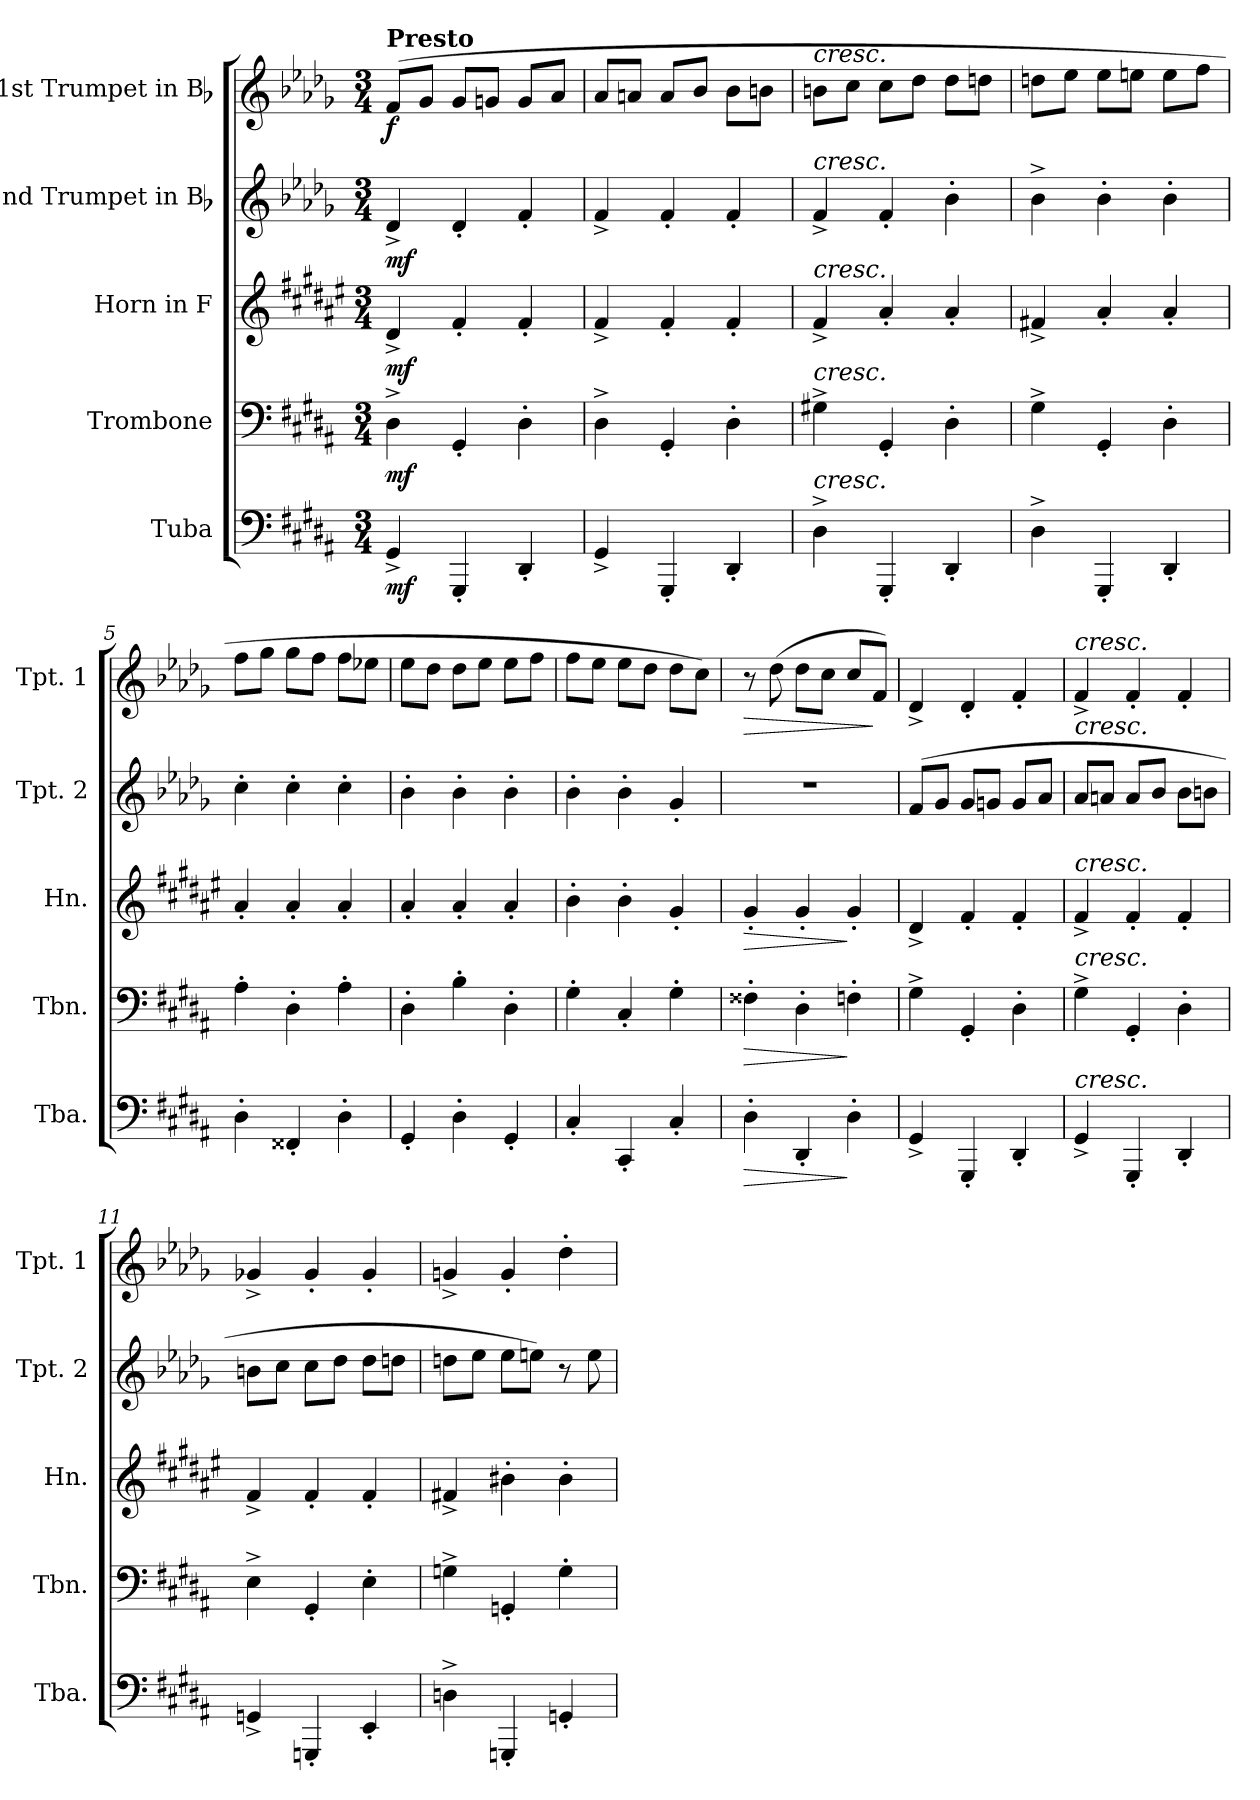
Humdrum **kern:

**kern	**dynam	**kern	**dynam	**kern	**dynam	**kern	**dynam	**kern	**dynam
*part5	*part5	*part4	*part4	*part3	*part3	*part2	*part2	*part1	*part1
*staff5	*staff5	*staff4	*staff4	*staff3	*staff3	*staff2	*staff2	*staff1	*staff1
*I"Tuba	*	*I"Trombone	*	*I"Horn in F	*	*I"2nd Trumpet in Bb	*	*I"1st Trumpet in Bb	*
*I'Tba.	*	*I'Tbn.	*	*I'Hn.	*	*I'Tpt. 2	*	*I'Tpt. 1	*
*clefF4	*	*clefF4	*	*clefG2	*	*clefG2	*	*clefG2	*
*	*	*	*	*ITrd4c7	*	*ITrd1c2	*	*ITrd1c2	*
*k[f#c#g#d#a#]	*	*k[f#c#g#d#a#]	*	*k[f#c#g#d#a#]	*	*k[b-e-a-d-g-c-f-]	*	*k[b-e-a-d-g-c-f-]	*
*B:	*	*B:	*	*B:	*	*C-:	*	*C-:	*
*M3/4	*	*M3/4	*	*M3/4	*	*M3/4	*	*M3/4	*
*MM160	*	*MM160	*	*MM160	*	*MM160	*	*MM160	*
=1	=1	=1	=1	=1	=1	=1	=1	=1	=1
!	!	!	!	!	!	!	!	!LO:TX:a:B:t=Presto	!
!	!LO:DY:b	!	!LO:DY:b	!	!LO:DY:b	!	!LO:DY:b	!	!LO:DY:b
4GG#^/	mf	4D#^\	mf	4G#^/	mf	4c-^/	mf	(>8e-/L	f
.	.	.	.	.	.	.	.	8f-/J	.
4GGG#'/	.	4GG#'/	.	4B'/	.	4c-'/	.	8f-/L	.
.	.	.	.	.	.	.	.	8fn/J	.
4DD#'/	.	4D#'\	.	4B'/	.	4e-'/	.	8f/L	.
.	.	.	.	.	.	.	.	8g-/J	.
=2	=2	=2	=2	=2	=2	=2	=2	=2	=2
4GG#^/	.	4D#^\	.	4B^/	.	4e-^/	.	8g-/L	.
.	.	.	.	.	.	.	.	8gn/J	.
4GGG#'/	.	4GG#'/	.	4B'/	.	4e-'/	.	8g/L	.
.	.	.	.	.	.	.	.	8a-/J	.
4DD#'/	.	4D#'\	.	4B'/	.	4e-'/	.	8a-\L	.
.	.	.	.	.	.	.	.	8an\J	.
=3	=3	=3	=3	=3	=3	=3	=3	=3	=3
!	!	!	!	!	!	!	!	!LO:TX:a:i:t=cresc.	!
!	!	!	!	!	!	!LO:TX:a:i:t=cresc.	!	!	!
!	!	!	!	!LO:TX:a:i:t=cresc.	!	!	!	!	!
!	!	!LO:TX:a:i:t=cresc.	!	!	!	!	!	!	!
!LO:TX:a:i:t=cresc.	!	!	!	!	!	!	!	!	!
4D#^\	.	4G#X^\	.	4B^/	.	4e-^/	.	8an\L	.
.	.	.	.	.	.	.	.	8b-\J	.
4GGG#'/	.	4GG#'/	.	4d#'/	.	4e-'/	.	8b-\L	.
.	.	.	.	.	.	.	.	8cc-\J	.
4DD#'/	.	4D#'\	.	4d#'/	.	4a-'\	.	8cc-\L	.
.	.	.	.	.	.	.	.	8ccn\J	.
=4	=4	=4	=4	=4	=4	=4	=4	=4	=4
4D#^\	.	4G#^\	.	4Bn^/	.	4a-^\	.	8ccn\L	.
.	.	.	.	.	.	.	.	8dd-\J	.
4GGG#'/	.	4GG#'/	.	4d#'/	.	4a-'\	.	8dd-\L	.
.	.	.	.	.	.	.	.	8ddn\J	.
4DD#'/	.	4D#'\	.	4d#'/	.	4a-'\	.	8dd\L	.
.	.	.	.	.	.	.	.	8ee-\J	.
!!LO:LB:g=z
=5	=5	=5	=5	=5	=5	=5	=5	=5	=5
4D#'\	.	4A#'\	.	4d#'/	.	4b-'\	.	8ee-\L	.
.	.	.	.	.	.	.	.	8ff-\J	.
4FF##X'/	.	4D#'\	.	4d#'/	.	4b-'\	.	8ff-\L	.
.	.	.	.	.	.	.	.	8ee-\J	.
4D#'\	.	4A#'\	.	4d#'/	.	4b-'\	.	8ee-\L	.
.	.	.	.	.	.	.	.	8dd-X\J	.
=6	=6	=6	=6	=6	=6	=6	=6	=6	=6
4GG#'/	.	4D#'\	.	4d#'/	.	4a-'\	.	8dd-\L	.
.	.	.	.	.	.	.	.	8cc-\J	.
4D#'\	.	4B'\	.	4d#'/	.	4a-'\	.	8cc-\L	.
.	.	.	.	.	.	.	.	8dd-\J	.
4GG#'/	.	4D#'\	.	4d#'/	.	4a-'\	.	8dd-\L	.
.	.	.	.	.	.	.	.	8ee-\J	.
=7	=7	=7	=7	=7	=7	=7	=7	=7	=7
4C#'/	.	4G#'\	.	4e'\	.	4a-'\	.	8ee-\L	.
.	.	.	.	.	.	.	.	8dd-\J	.
4CC#'/	.	4C#'/	.	4e'\	.	4a-'\	.	8dd-\L	.
.	.	.	.	.	.	.	.	8cc-\J	.
4C#'/	.	4G#'\	.	4c#'/	.	4f-'/	.	8cc-\L	.
.	.	.	.	.	.	.	.	8b-\J)	.
=8	=8	=8	=8	=8	=8	=8	=8	=8	=8
!	!LO:HP:b	!	!LO:HP:b	!	!LO:HP:b	!	!	!	!LO:HP:b
4D#'\	>	4F##X'\	>	4c#'/	>	2.r	.	8r	>
.	.	.	.	.	.	.	.	(>8cc-\	.
4DD#'/	.	4D#'\	.	4c#'/	.	.	.	8cc-\L	.
.	.	.	.	.	.	.	.	8b-\J	.
4D#'\	]	4Fn'\	]	4c#'/	]	.	.	8b-/L	.
.	.	.	.	.	.	.	.	8e-/J)	]
=9	=9	=9	=9	=9	=9	=9	=9	=9	=9
4GG#^/	.	4G#^\	.	4G#^/	.	(>8e-/L	.	4c-^/	.
.	.	.	.	.	.	8f-/J	.	.	.
4GGG#'/	.	4GG#'/	.	4B'/	.	8f-/L	.	4c-'/	.
.	.	.	.	.	.	8fn/J	.	.	.
4DD#'/	.	4D#'\	.	4B'/	.	8f/L	.	4e-'/	.
.	.	.	.	.	.	8g-/J	.	.	.
!!LO:PB:g=z
=10	=10	=10	=10	=10	=10	=10	=10	=10	=10
!	!	!	!	!	!	!	!	!LO:TX:a:i:t=cresc.	!
!	!	!	!	!	!	!LO:TX:a:i:t=cresc.	!	!	!
!	!	!	!	!LO:TX:a:i:t=cresc.	!	!	!	!	!
!	!	!LO:TX:a:i:t=cresc.	!	!	!	!	!	!	!
!LO:TX:a:i:t=cresc.	!	!	!	!	!	!	!	!	!
4GG#^/	.	4G#^\	.	4B^/	.	8g-/L	.	4e-^/	.
.	.	.	.	.	.	8gn/J	.	.	.
4GGG#'/	.	4GG#'/	.	4B'/	.	8g/L	.	4e-'/	.
.	.	.	.	.	.	8a-/J	.	.	.
4DD#'/	.	4D#'\	.	4B'/	.	8a-\L	.	4e-'/	.
.	.	.	.	.	.	8an\J	.	.	.
=11	=11	=11	=11	=11	=11	=11	=11	=11	=11
4GGn^/	.	4E^\	.	4B^/	.	8an\L	.	4f-X^/	.
.	.	.	.	.	.	8b-\J	.	.	.
4GGGn'/	.	4GG#'/	.	4B'/	.	8b-\L	.	4f-'/	.
.	.	.	.	.	.	8cc-\J	.	.	.
4EE'/	.	4E'\	.	4B'/	.	8cc-\L	.	4f-'/	.
.	.	.	.	.	.	8ccn\J	.	.	.
=12	=12	=12	=12	=12	=12	=12	=12	=12	=12
4Dn^\	.	4Gn^\	.	4Bn^/	.	8ccn\L	.	4fn^/	.
.	.	.	.	.	.	8dd-\J	.	.	.
4GGGn'/	.	4GGn'/	.	4e#X'\	.	8dd-\L	.	4f'/	.
.	.	.	.	.	.	8ddn\J)	.	.	.
4GGn'/	.	4G'\	.	4e#'\	.	8r	.	4cc-'\	.
.	.	.	.	.	.	8dd\	.	.	.
=	=	=	=	=	=	=	=	=	=
*-	*-	*-	*-	*-	*-	*-	*-	*-	*-
